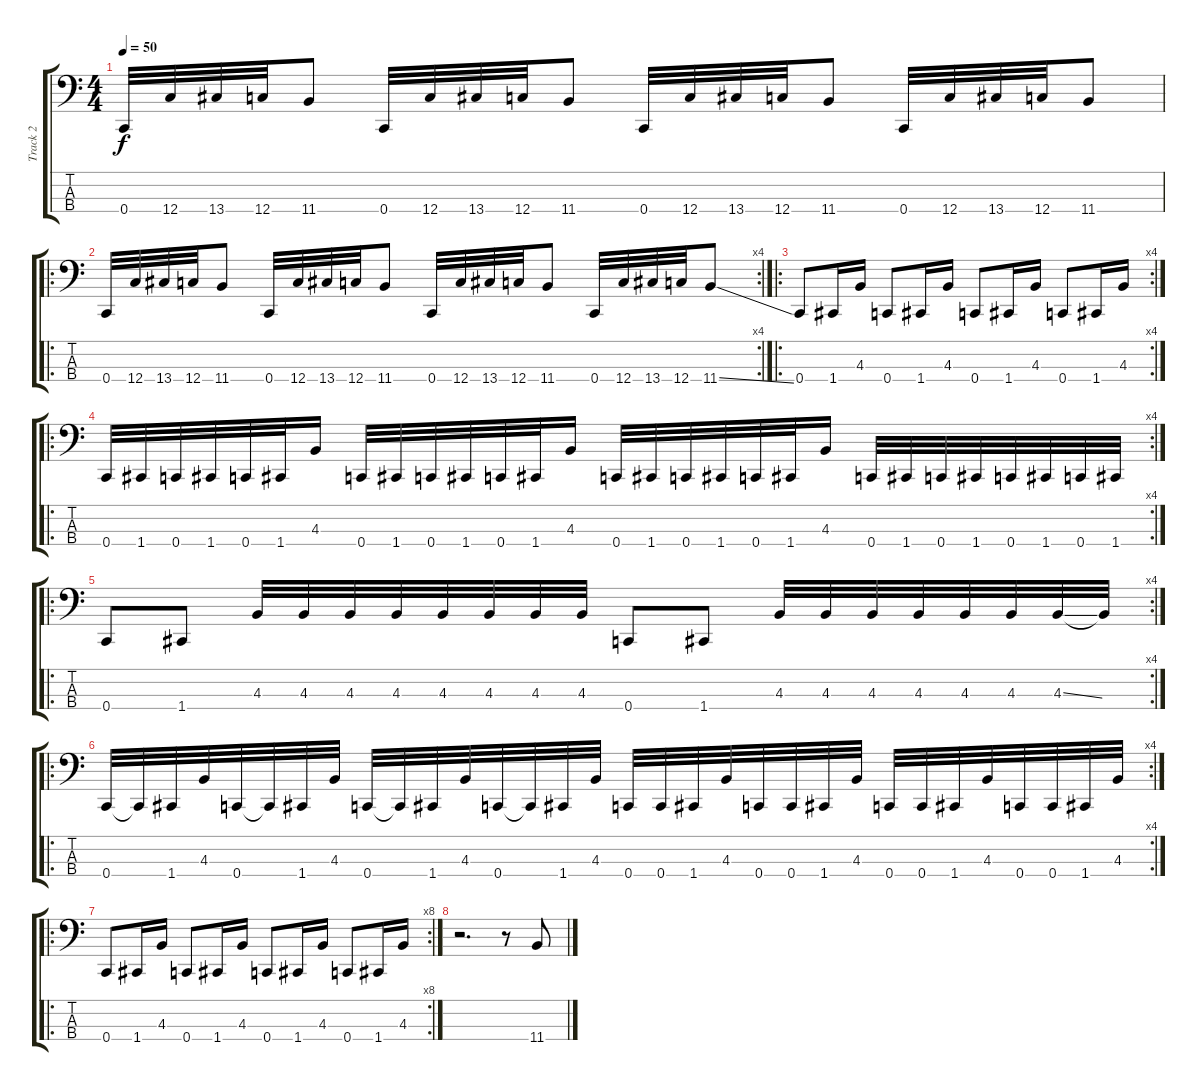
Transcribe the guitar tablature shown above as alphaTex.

\track ("Track 2" "Track 2") {instrument electricbasspick}
\staff {score tabs}
\tuning (F2 C2 G1 C1) {hide}
\ts (4 4)
\tempo 50
\clef f4
\ks c
0.4.32{dy f} 12.4.32 13.4.32 12.4.32 11.4.8 0.4.32 12.4.32 13.4.32 12.4.32 11.4.8 0.4.32 12.4.32 13.4.32 12.4.32 11.4.8 0.4.32 12.4.32 13.4.32 12.4.32 11.4.8 |
\ro
\rc 4
0.4.32 12.4.32 13.4.32 12.4.32 11.4.8 0.4.32 12.4.32 13.4.32 12.4.32 11.4.8 0.4.32 12.4.32 13.4.32 12.4.32 11.4.8 0.4.32 12.4.32 13.4.32 12.4.32 11.4{ss}.8 |
\ro
\rc 4
0.4.8 1.4.16 4.3.16 0.4.8 1.4.16 4.3.16 0.4.8 1.4.16 4.3.16 0.4.8 1.4.16 4.3.16 |
\ro
\rc 4
0.4.32 1.4.32 0.4.32 1.4.32 0.4.32 1.4.32 4.3.16 0.4.32 1.4.32 0.4.32 1.4.32 0.4.32 1.4.32 4.3.16 0.4.32 1.4.32 0.4.32 1.4.32 0.4.32 1.4.32 4.3.16 0.4.32 1.4.32 0.4.32 1.4.32 0.4.32 1.4.32 0.4.32 1.4.32 |
\ro
\rc 4
0.4.8 1.4.8 4.3.32 4.3.32 4.3.32 4.3.32 4.3.32 4.3.32 4.3.32 4.3.32 0.4.8 1.4.8 4.3.32 4.3.32 4.3.32 4.3.32 4.3.32 4.3.32 4.3{ss}.32 4.3{t}.32 |
\ro
\rc 4
0.4.32 0.4{t}.32 1.4.32 4.3.32 0.4.32 0.4{t}.32 1.4.32 4.3.32 0.4.32 0.4{t}.32 1.4.32 4.3.32 0.4.32 0.4{t}.32 1.4.32 4.3.32 0.4.32 0.4.32 1.4.32 4.3.32 0.4.32 0.4.32 1.4.32 4.3.32 0.4.32 0.4.32 1.4.32 4.3.32 0.4.32 0.4.32 1.4.32 4.3.32 |
\ro
\rc 8
0.4.8 1.4.16 4.3.16 0.4.8 1.4.16 4.3.16 0.4.8 1.4.16 4.3.16 0.4.8 1.4.16 4.3.16 |
r.2{d} r.8 11.4{ss}.8
